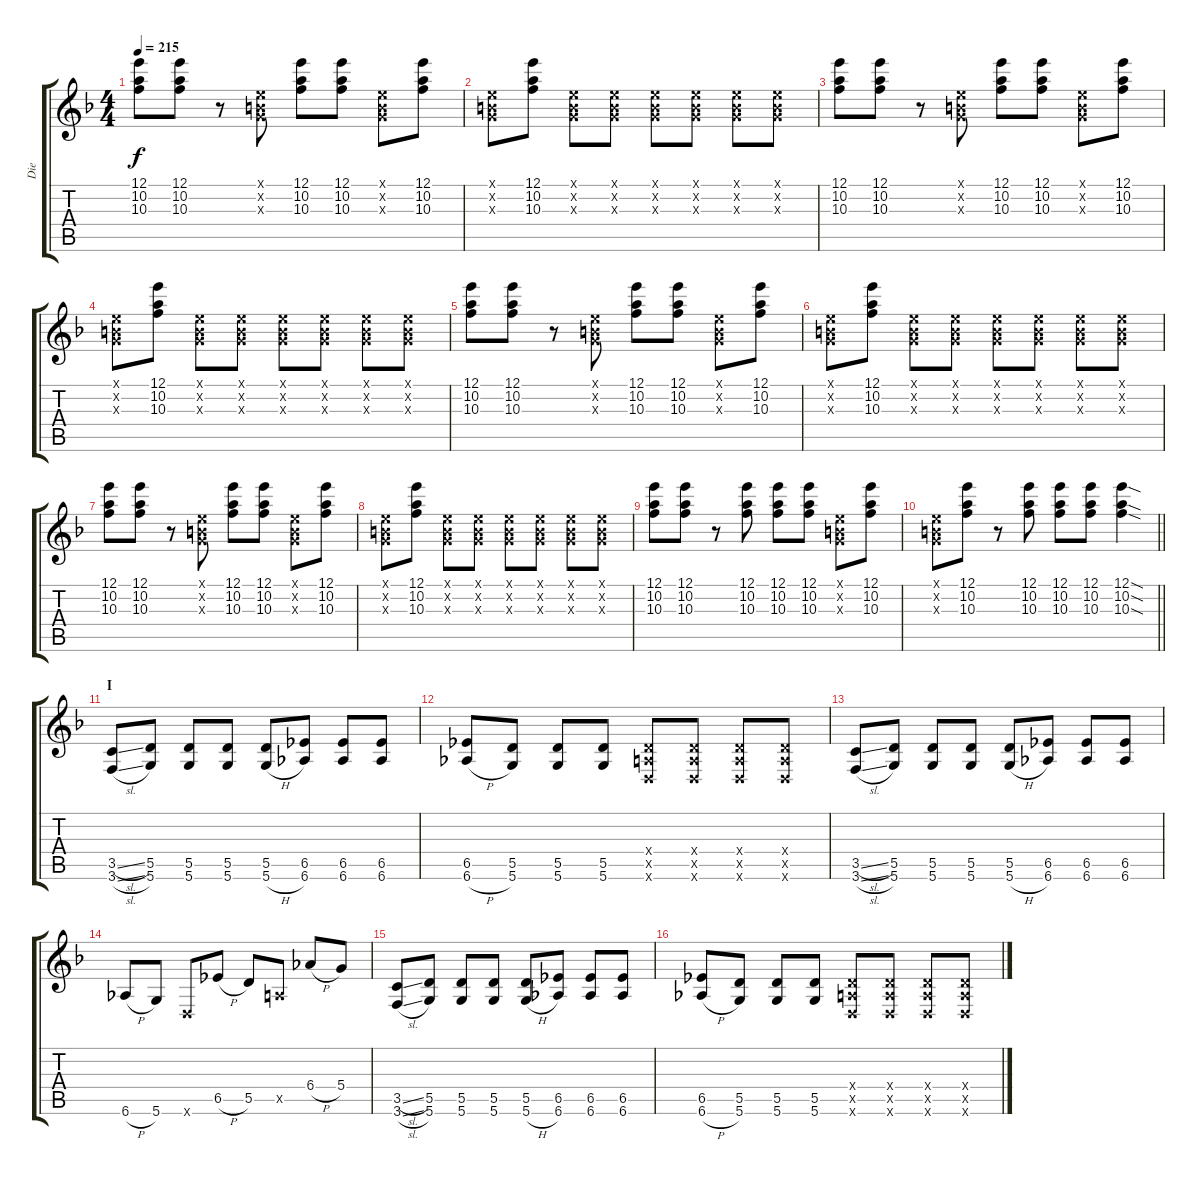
\track ("Die" "Die") {instrument distortionguitar}
\staff {score tabs}
\tuning (E4 B3 G3 D3 A2 D2) {hide}
\ts (4 4)
\tempo 215
\clef g2
\ks f
(12.1 10.2 10.3).8{dy f} (12.1 10.2 10.3).8 r.8 (0.1{x} 0.2{x} 0.3{x}).8 (12.1 10.2 10.3).8 (12.1 10.2 10.3).8 (0.1{x} 0.2{x} 0.3{x}).8 (12.1 10.2 10.3).8 |
(0.1{x} 0.2{x} 0.3{x}).8 (12.1 10.2 10.3).8 (0.1{x} 0.2{x} 0.3{x}).8 (0.1{x} 0.2{x} 0.3{x}).8 (0.1{x} 0.2{x} 0.3{x}).8 (0.1{x} 0.2{x} 0.3{x}).8 (0.1{x} 0.2{x} 0.3{x}).8 (0.1{x} 0.2{x} 0.3{x}).8 |
(12.1 10.2 10.3).8 (12.1 10.2 10.3).8 r.8 (0.1{x} 0.2{x} 0.3{x}).8 (12.1 10.2 10.3).8 (12.1 10.2 10.3).8 (0.1{x} 0.2{x} 0.3{x}).8 (12.1 10.2 10.3).8 |
(0.1{x} 0.2{x} 0.3{x}).8 (12.1 10.2 10.3).8 (0.1{x} 0.2{x} 0.3{x}).8 (0.1{x} 0.2{x} 0.3{x}).8 (0.1{x} 0.2{x} 0.3{x}).8 (0.1{x} 0.2{x} 0.3{x}).8 (0.1{x} 0.2{x} 0.3{x}).8 (0.1{x} 0.2{x} 0.3{x}).8 |
(12.1 10.2 10.3).8 (12.1 10.2 10.3).8 r.8 (0.1{x} 0.2{x} 0.3{x}).8 (12.1 10.2 10.3).8 (12.1 10.2 10.3).8 (0.1{x} 0.2{x} 0.3{x}).8 (12.1 10.2 10.3).8 |
(0.1{x} 0.2{x} 0.3{x}).8 (12.1 10.2 10.3).8 (0.1{x} 0.2{x} 0.3{x}).8 (0.1{x} 0.2{x} 0.3{x}).8 (0.1{x} 0.2{x} 0.3{x}).8 (0.1{x} 0.2{x} 0.3{x}).8 (0.1{x} 0.2{x} 0.3{x}).8 (0.1{x} 0.2{x} 0.3{x}).8 |
(12.1 10.2 10.3).8 (12.1 10.2 10.3).8 r.8 (0.1{x} 0.2{x} 0.3{x}).8 (12.1 10.2 10.3).8 (12.1 10.2 10.3).8 (0.1{x} 0.2{x} 0.3{x}).8 (12.1 10.2 10.3).8 |
(0.1{x} 0.2{x} 0.3{x}).8 (12.1 10.2 10.3).8 (0.1{x} 0.2{x} 0.3{x}).8 (0.1{x} 0.2{x} 0.3{x}).8 (0.1{x} 0.2{x} 0.3{x}).8 (0.1{x} 0.2{x} 0.3{x}).8 (0.1{x} 0.2{x} 0.3{x}).8 (0.1{x} 0.2{x} 0.3{x}).8 |
(12.1 10.2 10.3).8 (12.1 10.2 10.3).8 r.8 (12.1 10.2 10.3).8 (12.1 10.2 10.3).8 (12.1 10.2 10.3).8 (0.1{x} 0.2{x} 0.3{x}).8 (12.1 10.2 10.3).8 |
\barLineRight lightlight
(0.1{x} 0.2{x} 0.3{x}).8 (12.1 10.2 10.3).8 r.8 (12.1 10.2 10.3).8 (12.1 10.2 10.3).8 (12.1 10.2 10.3).8 (12.1{sod} 10.2{sod} 10.3{sod}).4 |
\section ("" "I")
(3.5{sl} 3.6{sl}).8 (5.5 5.6).8 (5.5 5.6).8 (5.5 5.6).8 (5.5 5.6{h}).8 (6.5 6.6).8 (6.5 6.6).8 (6.5 6.6).8 |
(6.5 6.6{h}).8 (5.5 5.6).8 (5.5 5.6).8 (5.5 5.6).8 (0.4{x} 0.5{x} 0.6{x}).8 (0.4{x} 0.5{x} 0.6{x}).8 (0.4{x} 0.5{x} 0.6{x}).8 (0.4{x} 0.5{x} 0.6{x}).8 |
(3.5{sl} 3.6{sl}).8 (5.5 5.6).8 (5.5 5.6).8 (5.5 5.6).8 (5.5 5.6{h}).8 (6.5 6.6).8 (6.5 6.6).8 (6.5 6.6).8 |
6.6{h}.8 5.6.8 0.6{x}.8 6.5{h}.8 5.5.8 0.5{x}.8 6.4{h}.8 5.4.8 |
(3.5{sl} 3.6{sl}).8 (5.5 5.6).8 (5.5 5.6).8 (5.5 5.6).8 (5.5 5.6{h}).8 (6.5 6.6).8 (6.5 6.6).8 (6.5 6.6).8 |
(6.5 6.6{h}).8 (5.5 5.6).8 (5.5 5.6).8 (5.5 5.6).8 (0.4{x} 0.5{x} 0.6{x}).8 (0.4{x} 0.5{x} 0.6{x}).8 (0.4{x} 0.5{x} 0.6{x}).8 (0.4{x} 0.5{x} 0.6{x}).8
